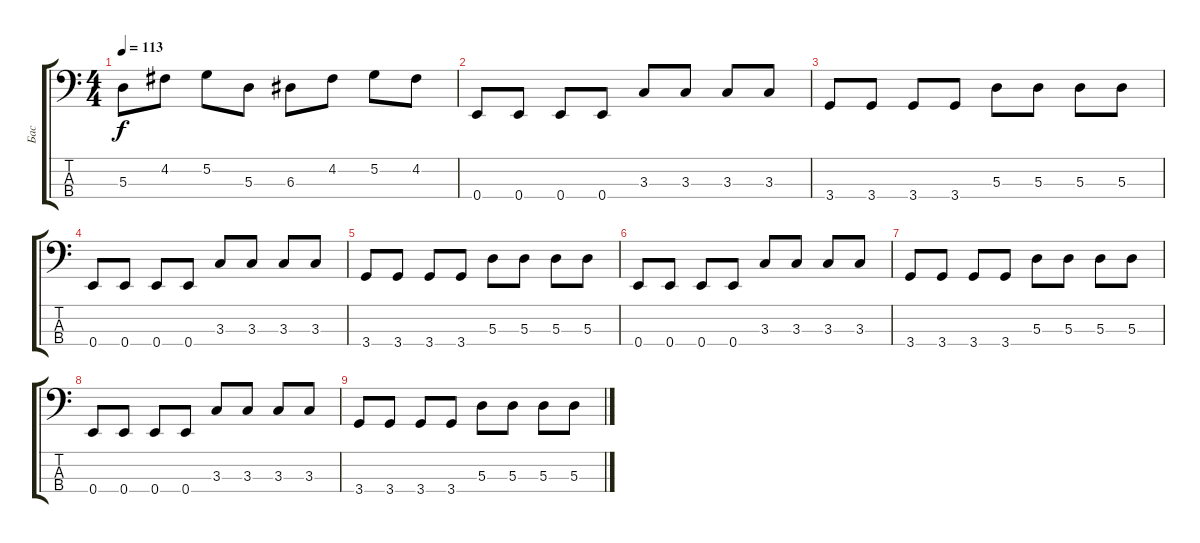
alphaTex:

\track ("Бас" "Бас") {instrument electricbassfinger}
\staff {score tabs}
\tuning (G2 D2 A1 E1) {hide}
\ts (4 4)
\tempo 113
\clef f4
\ks c
5.3.8{dy f} 4.2.8 5.2.8 5.3.8 6.3.8 4.2.8 5.2.8 4.2.8 |
0.4.8 0.4.8 0.4.8 0.4.8 3.3.8 3.3.8 3.3.8 3.3.8 |
3.4.8 3.4.8 3.4.8 3.4.8 5.3.8 5.3.8 5.3.8 5.3.8 |
0.4.8 0.4.8 0.4.8 0.4.8 3.3.8 3.3.8 3.3.8 3.3.8 |
3.4.8 3.4.8 3.4.8 3.4.8 5.3.8 5.3.8 5.3.8 5.3.8 |
0.4.8 0.4.8 0.4.8 0.4.8 3.3.8 3.3.8 3.3.8 3.3.8 |
3.4.8 3.4.8 3.4.8 3.4.8 5.3.8 5.3.8 5.3.8 5.3.8 |
0.4.8 0.4.8 0.4.8 0.4.8 3.3.8 3.3.8 3.3.8 3.3.8 |
3.4.8 3.4.8 3.4.8 3.4.8 5.3.8 5.3.8 5.3.8 5.3.8
